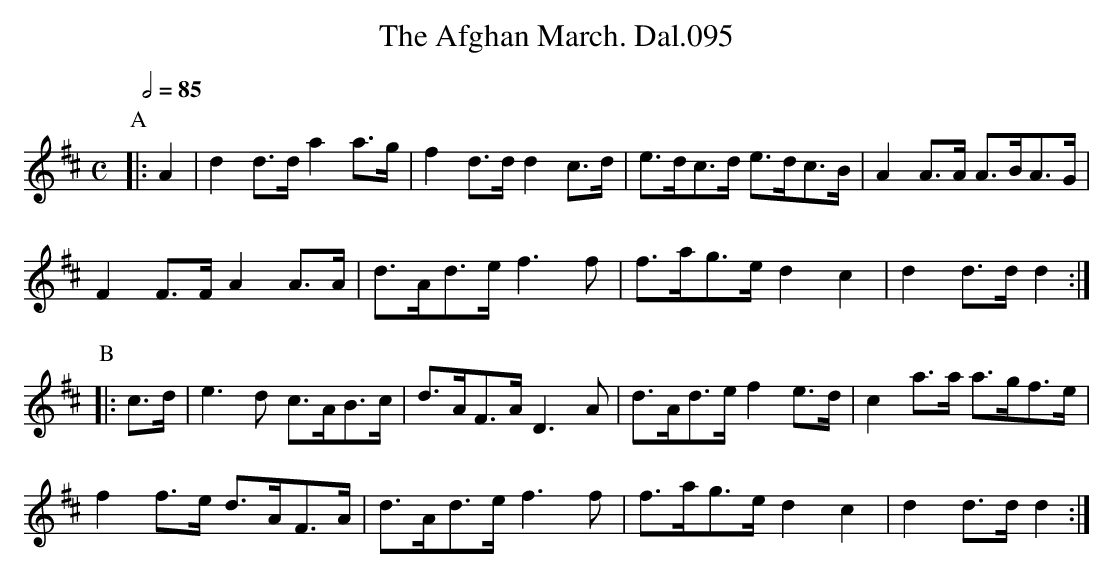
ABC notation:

X:1
T:Afghan March. Dal.095, The
M:C
L:1/8
Q:1/2=85
K:D
P:A
|: A2 | d2d>d a2a>g | f2d>d d2c>d | e>dc>d e>dc>B | A2A>A A>BA>G |
F2F>F A2A>A | d>Ad>e f3f | f>ag>e d2c2 | d2d>d d2 :|
P:B
|: c>d | e3d c>AB>c | d>AF>A D3A | d>Ad>e f2e>d | c2a>a a>gf>e |
f2f>e d>AF>A | d>Ad>e f3f | f>ag>e d2c2 | d2d>d d2 :|
